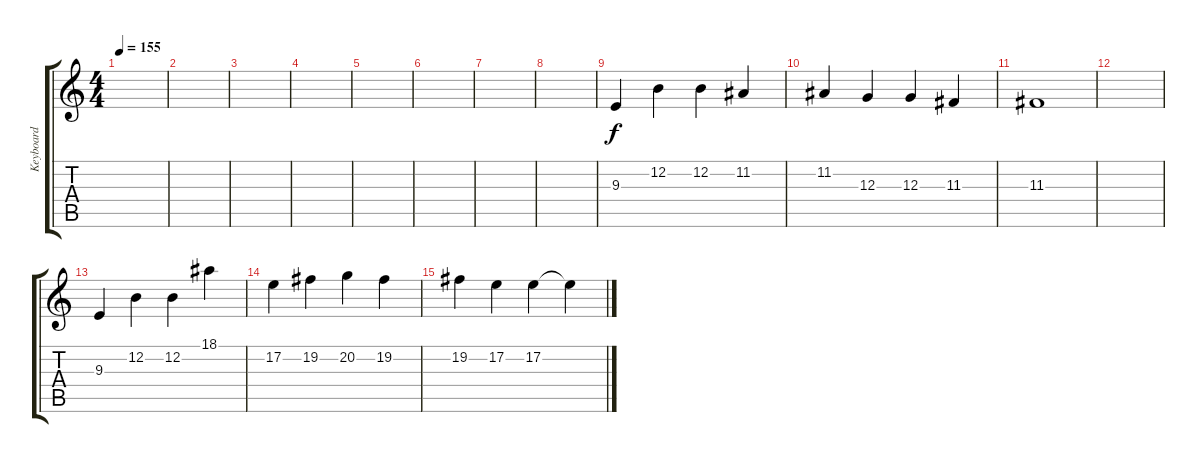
\track ("Keyboard" "Keyboard") {instrument electricgrandpiano}
\staff {score tabs}
\tuning (E4 B3 G3 D3 A2 E2) {hide}
\ts (4 4)
\tempo 155
\clef g2
\ks c
|
|
|
|
|
|
|
|
9.3.4 12.2.4 12.2.4 11.2.4 |
11.2.4 12.3.4 12.3.4 11.3.4 |
11.3.1 |
|
9.3.4 12.2.4 12.2.4 18.1.4 |
17.2.4 19.2.4 20.2.4 19.2.4 |
19.2.4 17.2.4 17.2.4 17.2{t}.4
